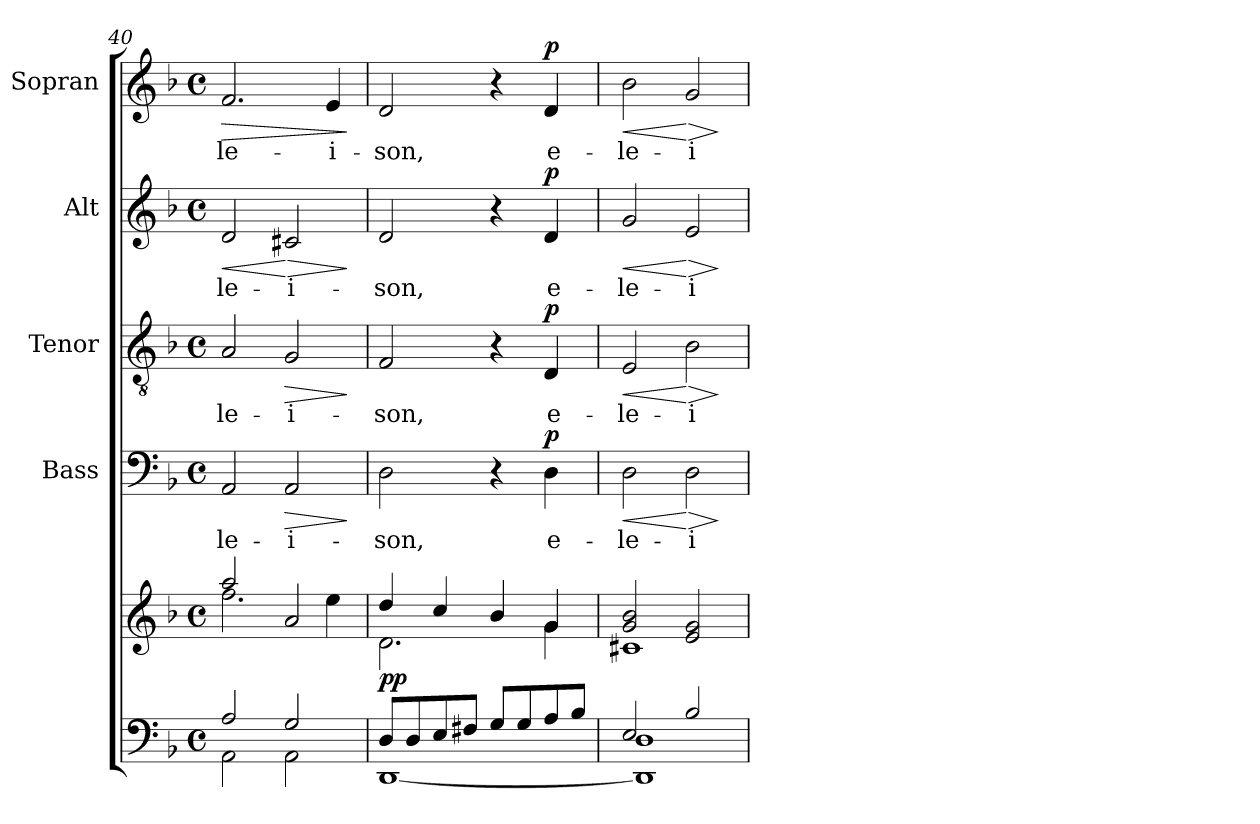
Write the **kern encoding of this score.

**kern	**kern	**dynam	**kern	**text	**dynam	**kern	**text	**dynam	**kern	**text	**dynam	**kern	**text	**dynam
*part5	*part5	*part5	*part4	*part4	*part4	*part3	*part3	*part3	*part2	*part2	*part2	*part1	*part1	*part1
*staff6	*staff5	*staff5/6	*staff4	*staff4	*staff4	*staff3	*staff3	*staff3	*staff2	*staff2	*staff2	*staff1	*staff1	*staff1
*	*	*	*I"Bass	*	*	*I"Tenor	*	*	*I"Alt	*	*	*I"Sopran	*	*
*	*	*	*I'B.	*	*	*I'T.	*	*	*I'A.	*	*	*I'S.	*	*
*clefF4	*clefG2	*	*clefF4	*	*	*clefGv2	*	*	*clefG2	*	*	*clefG2	*	*
*k[b-]	*k[b-]	*	*k[b-]	*	*	*k[b-]	*	*	*k[b-]	*	*	*k[b-]	*	*
*F:	*F:	*	*F:	*	*	*F:	*	*	*F:	*	*	*F:	*	*
*M4/4	*M4/4	*	*M4/4	*	*	*M4/4	*	*	*M4/4	*	*	*M4/4	*	*
*met(c)	*met(c)	*	*met(c)	*	*	*met(c)	*	*	*met(c)	*	*	*met(c)	*	*
=40	=40	=40	=40	=40	=40	=40	=40	=40	=40	=40	=40	=40	=40	=40
*^	*^	*	*	*	*	*	*	*	*	*	*	*	*	*
!	!	!	!	!	!	!LO:LY:b	!	!	!LO:LY:b	!	!	!LO:LY:b	!LO:HP:b	!	!LO:LY:b	!LO:HP:b
2A/	2AA\	2aa/	2.ff\	.	2AA/	-le-	.	2A/	-le-	.	2d/	-le-	<	2.f/	-le-	>
!	!	!	!	!	!	!LO:LY:b	!LO:HP:b	!	!LO:LY:b	!LO:HP:b	!	!LO:LY:b	!LO:HP:n=1:b	!	!	!
2G/	2AA\	2a/	.	.	2AA/	-i-	>	2G/	-i-	>	2c#X/	-i-	[ >	.	.	.
!	!	!	!	!	!	!	!	!	!	!	!	!	!	!	!LO:LY:b	!
.	.	.	4ee\	.	.	.	.	.	.	.	.	.	.	4e/	-i-	.
*v	*v	*	*	*	*	*	*	*	*	*	*	*	*	*	*	*
*	*v	*v	*	*	*	*	*	*	*	*	*	*	*	*	*
.	.	.	.	.	]	.	.	]	.	.	]	.	.	]
=41	=41	=41	=41	=41	=41	=41	=41	=41	=41	=41	=41	=41	=41	=41
*^	*^	*	*	*	*	*	*	*	*	*	*	*	*	*
!	!	!	!	!LO:DY:b	!	!LO:LY:b	!	!	!LO:LY:b	!	!	!LO:LY:b	!	!	!LO:LY:b	!
8D/L	[<1DD	4dd/	2.d\	pp	2D\	-son,	.	2F/	-son,	.	2d/	-son,	.	2d/	-son,	.
8D/	.	.	.	.	.	.	.	.	.	.	.	.	.	.	.	.
8E/	.	4cc/	.	.	.	.	.	.	.	.	.	.	.	.	.	.
8F#X/J	.	.	.	.	.	.	.	.	.	.	.	.	.	.	.	.
8G/L	.	4b-/	.	.	4r	.	.	4r	.	.	4r	.	.	4r	.	.
8G/	.	.	.	.	.	.	.	.	.	.	.	.	.	.	.	.
!	!	!	!	!	!	!LO:LY:b	!LO:DY:a	!	!LO:LY:b	!LO:DY:a	!	!LO:LY:b	!LO:DY:a	!	!LO:LY:b	!LO:DY:a
8A/	.	4g/	4g\	.	4D\	e-	p	4D/	e-	p	4d/	e-	p	4d/	e-	p
8B-/J	.	.	.	.	.	.	.	.	.	.	.	.	.	.	.	.
=42	=42	=42	=42	=42	=42	=42	=42	=42	=42	=42	=42	=42	=42	=42	=42	=42
!	!	!	!	!	!	!LO:LY:b	!LO:HP:b	!	!LO:LY:b	!LO:HP:b	!	!LO:LY:b	!LO:HP:b	!	!LO:LY:b	!LO:HP:b
2E/	1DD] 1D	2g/ 2b-/	1c#X	.	2D\	-le-	<	2E/	-le-	<	2g/	-le-	<	2b-\	-le-	<
!	!	!	!	!	!	!LO:LY:b	!LO:HP:n=1:b	!	!LO:LY:b	!LO:HP:n=1:b	!	!LO:LY:b	!LO:HP:n=1:b	!	!LO:LY:b	!LO:HP:n=1:b
2B-/	.	2e/ 2g/	.	.	2D\	-i-	[ >	2B-\	-i-	[ >	2e/	-i-	[ >	2g/	-i-	[ >
*v	*v	*	*	*	*	*	*	*	*	*	*	*	*	*	*	*
*	*v	*v	*	*	*	*	*	*	*	*	*	*	*	*	*
.	.	.	.	.	]	.	.	]	.	.	]	.	.	]
=	=	=	=	=	=	=	=	=	=	=	=	=	=	=
*-	*-	*-	*-	*-	*-	*-	*-	*-	*-	*-	*-	*-	*-	*-
